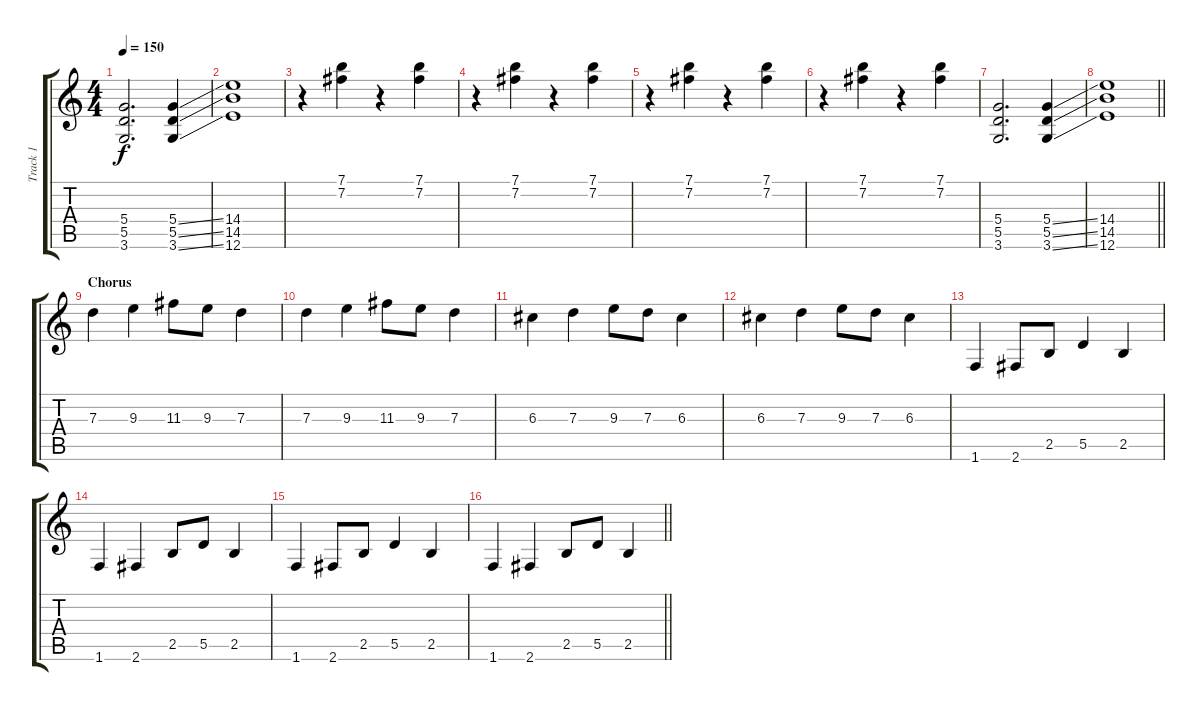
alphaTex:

\track ("Track 1" "Track 1") {instrument distortionguitar}
\staff {score tabs}
\tuning (E4 B3 G3 D3 A2 E2) {hide}
\ts (4 4)
\tempo 150
\clef g2
\ks c
(5.4 5.5 3.6).2{d dy f} (5.4{ss} 5.5{ss} 3.6{ss}).4 |
(14.4 14.5 12.6).1 |
r.4 (7.1 7.2).4 r.4 (7.1 7.2).4 |
r.4 (7.1 7.2).4 r.4 (7.1 7.2).4 |
r.4 (7.1 7.2).4 r.4 (7.1 7.2).4 |
r.4 (7.1 7.2).4 r.4 (7.1 7.2).4 |
(5.4 5.5 3.6).2{d} (5.4{ss} 5.5{ss} 3.6{ss}).4 |
\barLineRight lightlight
(14.4 14.5 12.6).1 |
\section ("" "Chorus")
7.3.4 9.3.4 11.3.8 9.3.8 7.3.4 |
7.3.4 9.3.4 11.3.8 9.3.8 7.3.4 |
6.3.4 7.3.4 9.3.8 7.3.8 6.3.4 |
6.3.4 7.3.4 9.3.8 7.3.8 6.3.4 |
1.6.4 2.6.8 2.5.8 5.5.4 2.5.4 |
1.6.4 2.6.4 2.5.8 5.5.8 2.5.4 |
1.6.4 2.6.8 2.5.8 5.5.4 2.5.4 |
\barLineRight lightlight
1.6.4 2.6.4 2.5.8 5.5.8 2.5.4
